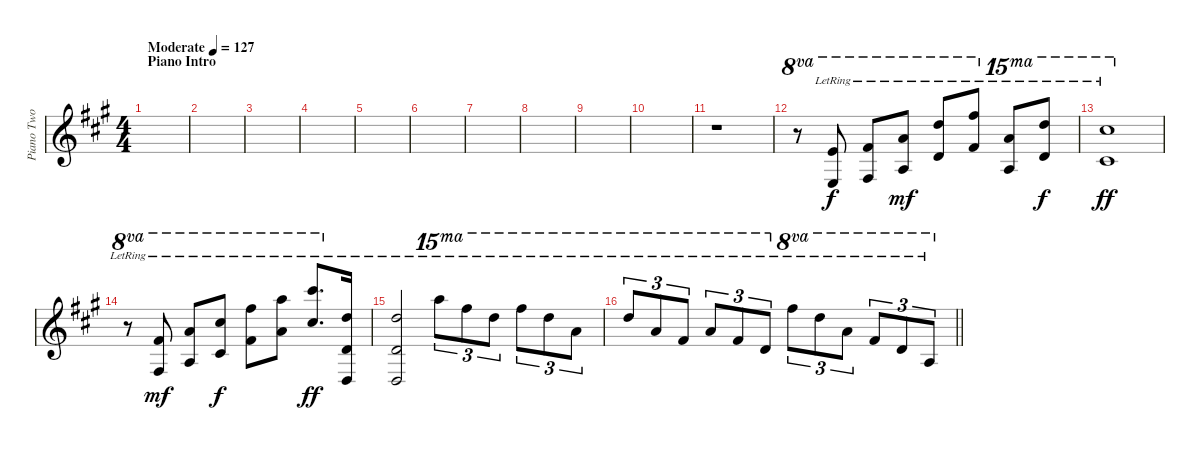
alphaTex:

\track ("Piano Two - Right Hand" "Piano Two ") {instrument acousticgrandpiano}
\staff {score}
\tuning (E5 B3 G3 D3 A2 D2) {hide}
\ts (4 4)
\section ("" "Piano Intro")
\tempo (127 "Moderate")
\clef g2
\ks a
|
|
|
|
|
|
|
|
|
|
r.1 |
r.8{ot 8va} (26.4 26.6{lr}).8{ot 8va} (23.3 21.5{lr}).8{ot 8va} (22.2 19.4{lr}).8{ot 8va dy mf} (10.1 19.3{lr}).8{ot 8va} (14.1 28.4{lr}).8{ot 8va} (17.1 26.3{lr}).8{ot 15ma} (22.1 27.2{lr}).8{ot 15ma dy f} |
(21.1 26.2{lr}).1{ot 15ma dy ff} |
r.8{ot 8va} (19.2{lr} 16.4{lr}).8{ot 8va dy mf} (22.2{lr} 19.4{lr}).8{ot 8va} (26.2{lr} 23.4{lr}).8{ot 8va dy f} (14.1{lr} 28.4{lr}).8{ot 8va} (17.1{lr} 26.3{lr}).8{ot 8va} (21.1{lr} 30.3{lr}).8{d ot 8va dy ff} (15.2{lr} 12.4{lr} 12.6{lr}).16 |
(15.2{lr} 12.4{lr} 12.6{lr}).2 29.1{lr}.8{tu (3 2) ot 15ma} 26.1{lr}.8{tu (3 2) ot 15ma} 22.1{lr}.8{tu (3 2) ot 15ma} 26.1{lr}.8{tu (3 2) ot 15ma} 22.1{lr}.8{tu (3 2) ot 15ma} 17.1{lr}.8{tu (3 2) ot 15ma} |
\barLineRight lightlight
22.1{lr}.8{tu (3 2) ot 15ma} 17.1{lr}.8{tu (3 2) ot 15ma} 14.1{lr}.8{tu (3 2) ot 15ma} 17.1{lr}.8{tu (3 2) ot 15ma} 14.1{lr}.8{tu (3 2) ot 15ma} 10.1{lr}.8{tu (3 2) ot 15ma} 14.1{lr}.8{tu (3 2) ot 8va} 10.1{lr}.8{tu (3 2) ot 8va} 5.1{lr}.8{tu (3 2) ot 8va} 2.1{lr}.8{tu (3 2) ot 8va} 15.2{lr}.8{tu (3 2) ot 8va} 10.2{lr}.8{tu (3 2) ot 8va}
